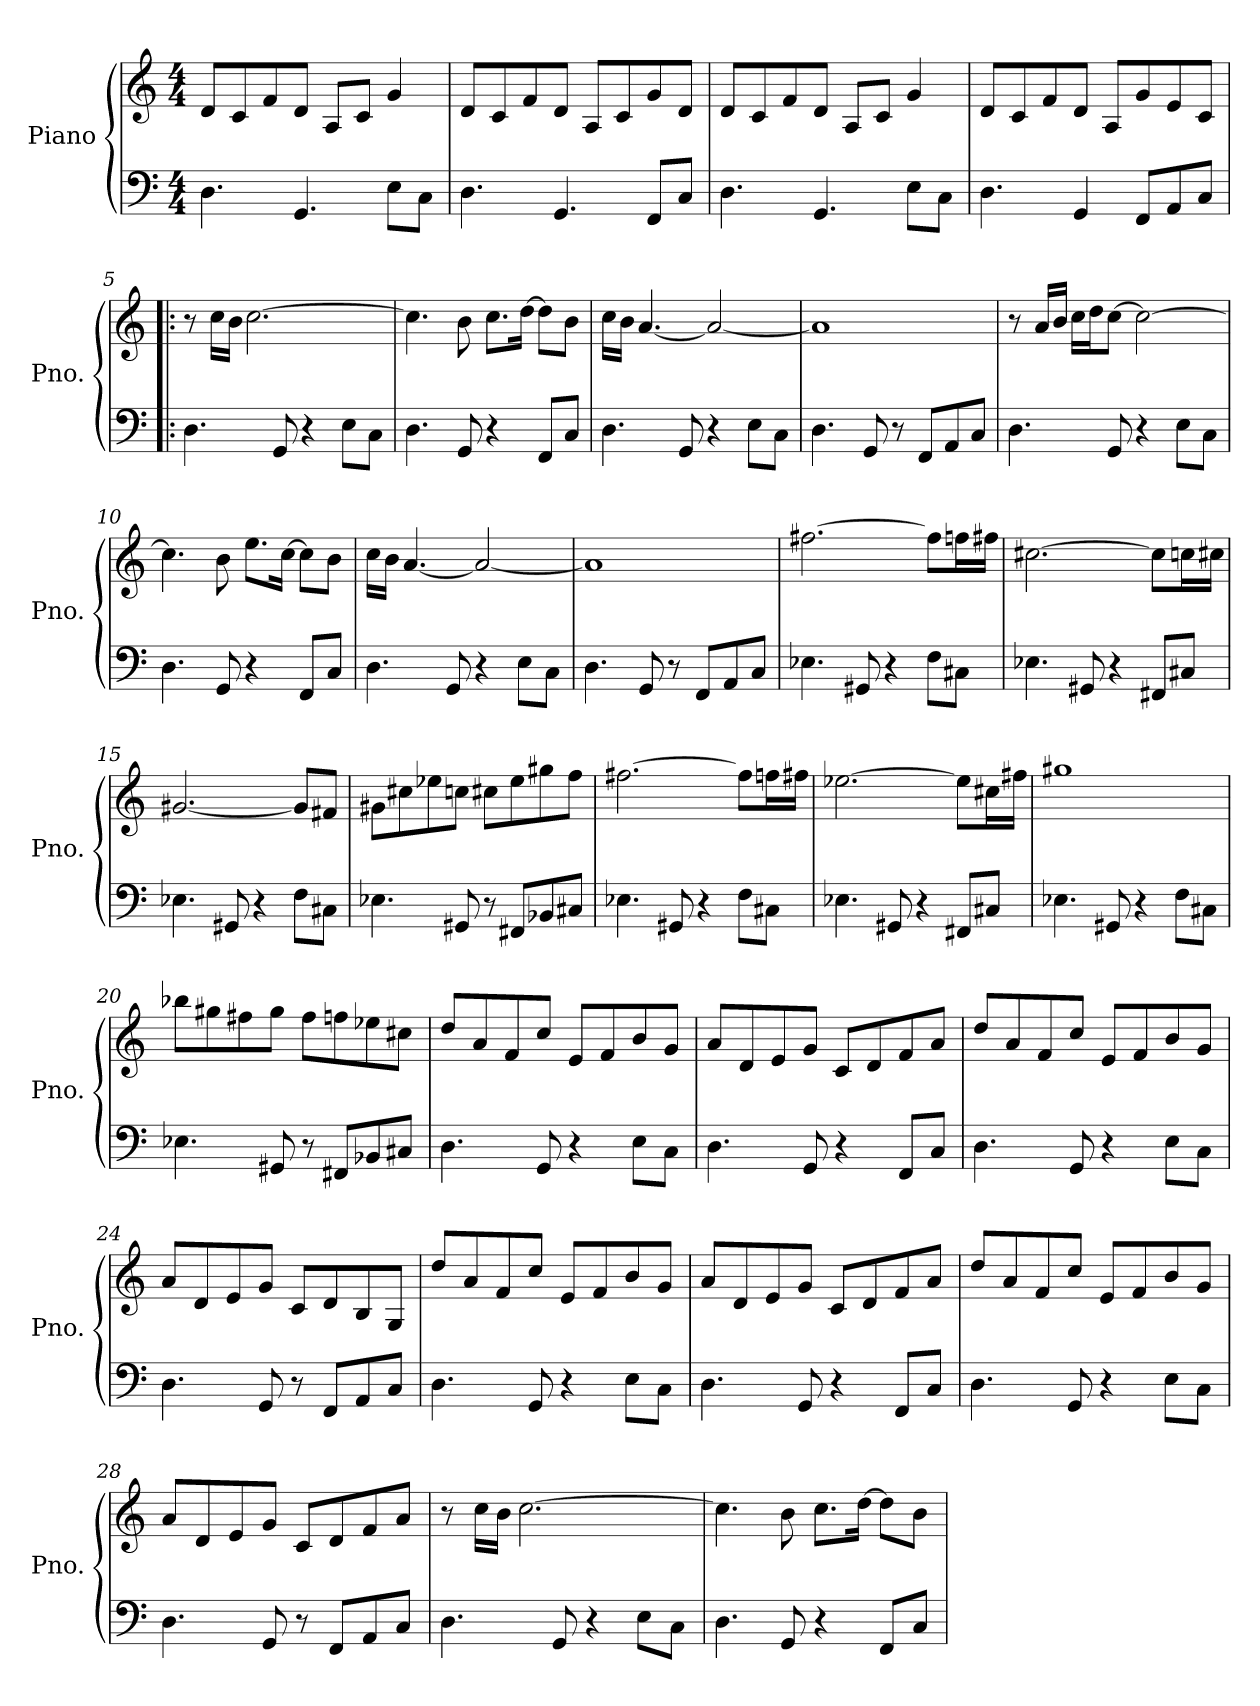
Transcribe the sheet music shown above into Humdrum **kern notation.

**kern	**kern
*part1	*part1
*staff2	*staff1
*I"Piano	*
*I'Pno.	*
*clefF4	*clefG2
*k[]	*k[]
*M4/4	*M4/4
*MM142	*MM142
=1	=1
4.D\	8d/L
.	8c/
.	8f/
4.GG/	8d/J
.	8A/L
.	8c/J
8E\L	4g/
8C\J	.
=2	=2
4.D\	8d/L
.	8c/
.	8f/
4.GG/	8d/J
.	8A/L
.	8c/
8FF/L	8g/
8C/J	8d/J
=3	=3
4.D\	8d/L
.	8c/
.	8f/
4.GG/	8d/J
.	8A/L
.	8c/J
8E\L	4g/
8C\J	.
=4	=4
4.D\	8d/L
.	8c/
.	8f/
4GG/	8d/J
.	8A/L
8FF/L	8g/
8AA/	8e/
8C/J	8c/J
=5!|:	=5!|:
4.D\	8r
.	16cc\LL
.	16b\JJ
.	[2.cc\
8GG/	.
4r	.
8E\L	.
8C\J	.
!!LO:LB:g=z
=6	=6
4.D\	4.cc\]
8GG/	8b\
4r	8.cc\L
.	[16dd\Jk
8FF/L	8dd\L]
8C/J	8b\J
=7	=7
4.D\	16cc\LL
.	16b\JJ
.	[4.a/
8GG/	.
4r	2a/_
8E\L	.
8C\J	.
=8	=8
4.D\	1a]
8GG/	.
8r	.
8FF/L	.
8AA/	.
8C/J	.
=9	=9
4.D\	8r
.	16a/LL
.	16b/JJ
.	16cc\LL
.	16dd\J
8GG/	[8cc\J
4r	2cc\_
8E\L	.
8C\J	.
=10	=10
4.D\	4.cc\]
8GG/	8b\
4r	8.ee\L
.	[16cc\Jk
8FF/L	8cc\L]
8C/J	8b\J
!!LO:LB:g=z
=11	=11
4.D\	16cc\LL
.	16b\JJ
.	[4.a/
8GG/	.
4r	2a/_
8E\L	.
8C\J	.
=12	=12
4.D\	1a]
8GG/	.
8r	.
8FF/L	.
8AA/	.
8C/J	.
=13	=13
4.E-X\	[2.ff#X\
8GG#X/	.
4r	.
8F\L	8ff#\L]
8C#X\J	16ffn\L
.	16ff#X\JJ
=14	=14
4.E-X\	[2.cc#X\
8GG#X/	.
4r	.
8FF#X/L	8cc#\L]
8C#X/J	16ccn\L
.	16cc#X\JJ
=15	=15
4.E-X\	[2.g#X/
8GG#X/	.
4r	.
8F\L	8g#/L]
8C#X\J	8f#X/J
!!LO:LB:g=z
=16	=16
4.E-X\	8g#X\L
.	8cc#X\
.	8ee-X\
8GG#X/	8ccn\J
8r	8cc#X\L
8FF#X/L	8ee-\
8BB-X/	8gg#X\
8C#X/J	8ff\J
=17	=17
4.E-X\	[2.ff#X\
8GG#X/	.
4r	.
8F\L	8ff#\L]
8C#X\J	16ffn\L
.	16ff#X\JJ
=18	=18
4.E-X\	[2.ee-X\
8GG#X/	.
4r	.
8FF#X/L	8ee-\L]
8C#X/J	16cc#X\L
.	16ff#X\JJ
=19	=19
4.E-X\	1gg#X
8GG#X/	.
4r	.
8F\L	.
8C#X\J	.
=20	=20
4.E-X\	8bb-X\L
.	8gg#X\
.	8ff#X\
8GG#X/	8gg#\J
8r	8ff#\L
8FF#X/L	8ffn\
8BB-X/	8ee-X\
8C#X/J	8cc#X\J
!!LO:LB:g=z
=21	=21
4.D\	8dd/L
.	8a/
.	8f/
8GG/	8cc/J
4r	8e/L
.	8f/
8E\L	8b/
8C\J	8g/J
=22	=22
4.D\	8a/L
.	8d/
.	8e/
8GG/	8g/J
4r	8c/L
.	8d/
8FF/L	8f/
8C/J	8a/J
=23	=23
4.D\	8dd/L
.	8a/
.	8f/
8GG/	8cc/J
4r	8e/L
.	8f/
8E\L	8b/
8C\J	8g/J
=24	=24
4.D\	8a/L
.	8d/
.	8e/
8GG/	8g/J
8r	8c/L
8FF/L	8d/
8AA/	8B/
8C/J	8G/J
=25	=25
4.D\	8dd/L
.	8a/
.	8f/
8GG/	8cc/J
4r	8e/L
.	8f/
8E\L	8b/
8C\J	8g/J
!!LO:PB:g=z
=26	=26
4.D\	8a/L
.	8d/
.	8e/
8GG/	8g/J
4r	8c/L
.	8d/
8FF/L	8f/
8C/J	8a/J
=27	=27
4.D\	8dd/L
.	8a/
.	8f/
8GG/	8cc/J
4r	8e/L
.	8f/
8E\L	8b/
8C\J	8g/J
=28	=28
4.D\	8a/L
.	8d/
.	8e/
8GG/	8g/J
8r	8c/L
8FF/L	8d/
8AA/	8f/
8C/J	8a/J
=29	=29
4.D\	8r
.	16cc\LL
.	16b\JJ
.	[2.cc\
8GG/	.
4r	.
8E\L	.
8C\J	.
=30	=30
4.D\	4.cc\]
8GG/	8b\
4r	8.cc\L
.	[16dd\Jk
8FF/L	8dd\L]
8C/J	8b\J
=	=
*-	*-
